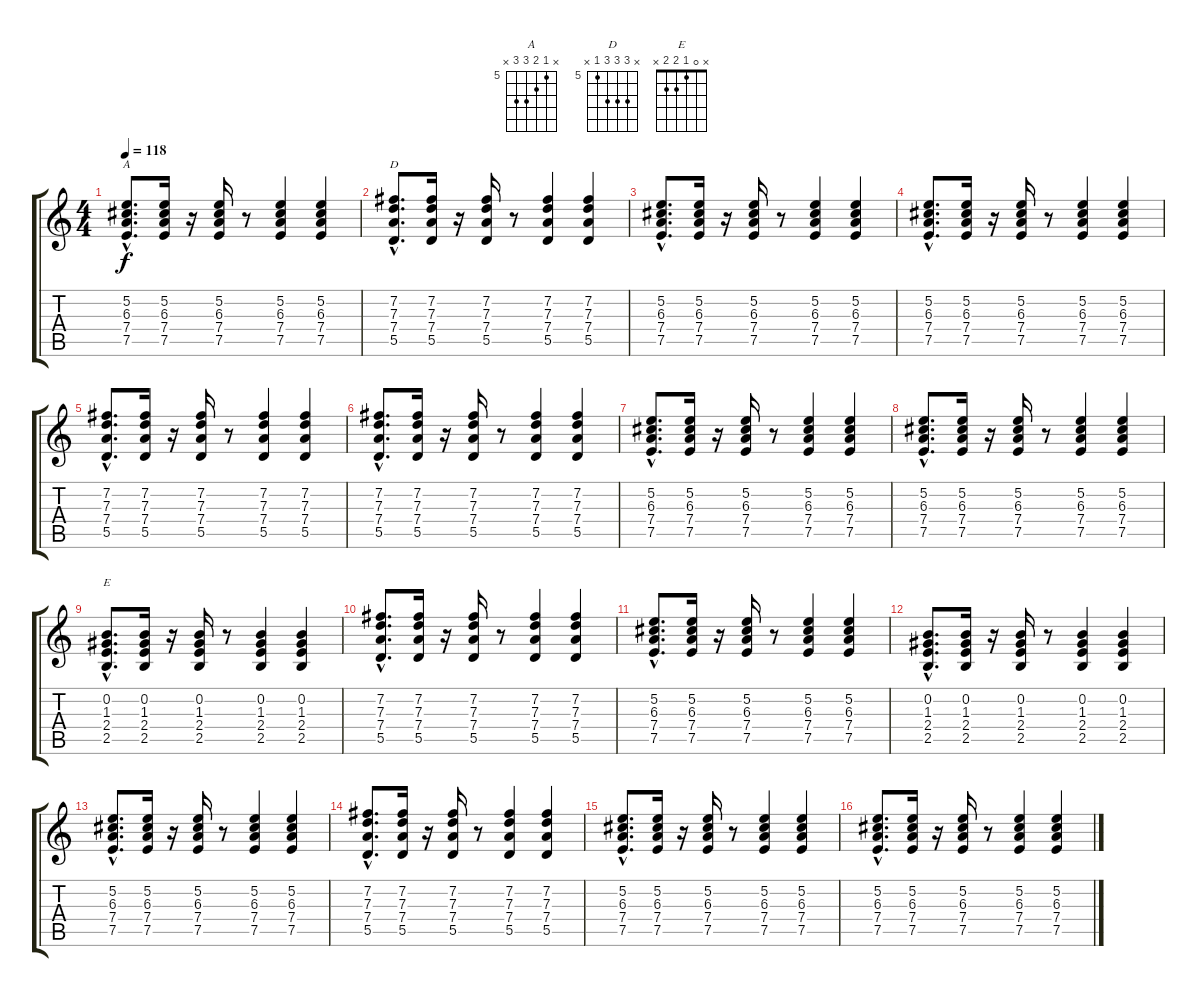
\track "" {instrument distortionguitar}
\staff {score tabs}
\tuning (E4 B3 G3 D3 A2 E2) {hide}
\chord ("A" x 5 6 7 7 x) {firstfret 5}
\chord ("D" x 7 7 7 5 x) {firstfret 5}
\chord ("E" x 0 1 2 2 x)
\ts (4 4)
\tempo 118
\clef g2
\ks c
(5.2{hac} 6.3{hac} 7.4{hac} 7.5{hac}).8{d ch "A" dy f instrument distortionguitar} (5.2 6.3 7.4 7.5).16 r.16 (5.2 6.3 7.4 7.5).16 r.8 (5.2 6.3 7.4 7.5).4 (5.2 6.3 7.4 7.5).4 |
(7.2{hac} 7.3{hac} 7.4{hac} 5.5{hac}).8{d ch "D"} (7.2 7.3 7.4 5.5).16 r.16 (7.2 7.3 7.4 5.5).16 r.8 (7.2 7.3 7.4 5.5).4 (7.2 7.3 7.4 5.5).4 |
(5.2{hac} 6.3{hac} 7.4{hac} 7.5{hac}).8{d} (5.2 6.3 7.4 7.5).16 r.16 (5.2 6.3 7.4 7.5).16 r.8 (5.2 6.3 7.4 7.5).4 (5.2 6.3 7.4 7.5).4 |
(5.2{hac} 6.3{hac} 7.4{hac} 7.5{hac}).8{d} (5.2 6.3 7.4 7.5).16 r.16 (5.2 6.3 7.4 7.5).16 r.8 (5.2 6.3 7.4 7.5).4 (5.2 6.3 7.4 7.5).4 |
(7.2{hac} 7.3{hac} 7.4{hac} 5.5{hac}).8{d} (7.2 7.3 7.4 5.5).16 r.16 (7.2 7.3 7.4 5.5).16 r.8 (7.2 7.3 7.4 5.5).4 (7.2 7.3 7.4 5.5).4 |
(7.2{hac} 7.3{hac} 7.4{hac} 5.5{hac}).8{d} (7.2 7.3 7.4 5.5).16 r.16 (7.2 7.3 7.4 5.5).16 r.8 (7.2 7.3 7.4 5.5).4 (7.2 7.3 7.4 5.5).4 |
(5.2{hac} 6.3{hac} 7.4{hac} 7.5{hac}).8{d} (5.2 6.3 7.4 7.5).16 r.16 (5.2 6.3 7.4 7.5).16 r.8 (5.2 6.3 7.4 7.5).4 (5.2 6.3 7.4 7.5).4 |
(5.2{hac} 6.3{hac} 7.4{hac} 7.5{hac}).8{d} (5.2 6.3 7.4 7.5).16 r.16 (5.2 6.3 7.4 7.5).16 r.8 (5.2 6.3 7.4 7.5).4 (5.2 6.3 7.4 7.5).4 |
(0.2{hac} 1.3{hac} 2.4{hac} 2.5{hac}).8{d ch "E"} (0.2 1.3 2.4 2.5).16 r.16 (0.2 1.3 2.4 2.5).16 r.8 (0.2 1.3 2.4 2.5).4 (0.2 1.3 2.4 2.5).4 |
(7.2{hac} 7.3{hac} 7.4{hac} 5.5{hac}).8{d} (7.2 7.3 7.4 5.5).16 r.16 (7.2 7.3 7.4 5.5).16 r.8 (7.2 7.3 7.4 5.5).4 (7.2 7.3 7.4 5.5).4 |
(5.2{hac} 6.3{hac} 7.4{hac} 7.5{hac}).8{d} (5.2 6.3 7.4 7.5).16 r.16 (5.2 6.3 7.4 7.5).16 r.8 (5.2 6.3 7.4 7.5).4 (5.2 6.3 7.4 7.5).4 |
(0.2{hac} 1.3{hac} 2.4{hac} 2.5{hac}).8{d} (0.2 1.3 2.4 2.5).16 r.16 (0.2 1.3 2.4 2.5).16 r.8 (0.2 1.3 2.4 2.5).4 (0.2 1.3 2.4 2.5).4 |
(5.2{hac} 6.3{hac} 7.4{hac} 7.5{hac}).8{d} (5.2 6.3 7.4 7.5).16 r.16 (5.2 6.3 7.4 7.5).16 r.8 (5.2 6.3 7.4 7.5).4 (5.2 6.3 7.4 7.5).4 |
(7.2{hac} 7.3{hac} 7.4{hac} 5.5{hac}).8{d} (7.2 7.3 7.4 5.5).16 r.16 (7.2 7.3 7.4 5.5).16 r.8 (7.2 7.3 7.4 5.5).4 (7.2 7.3 7.4 5.5).4 |
(5.2{hac} 6.3{hac} 7.4{hac} 7.5{hac}).8{d} (5.2 6.3 7.4 7.5).16 r.16 (5.2 6.3 7.4 7.5).16 r.8 (5.2 6.3 7.4 7.5).4 (5.2 6.3 7.4 7.5).4 |
(5.2{hac} 6.3{hac} 7.4{hac} 7.5{hac}).8{d} (5.2 6.3 7.4 7.5).16 r.16 (5.2 6.3 7.4 7.5).16 r.8 (5.2 6.3 7.4 7.5).4 (5.2 6.3 7.4 7.5).4
